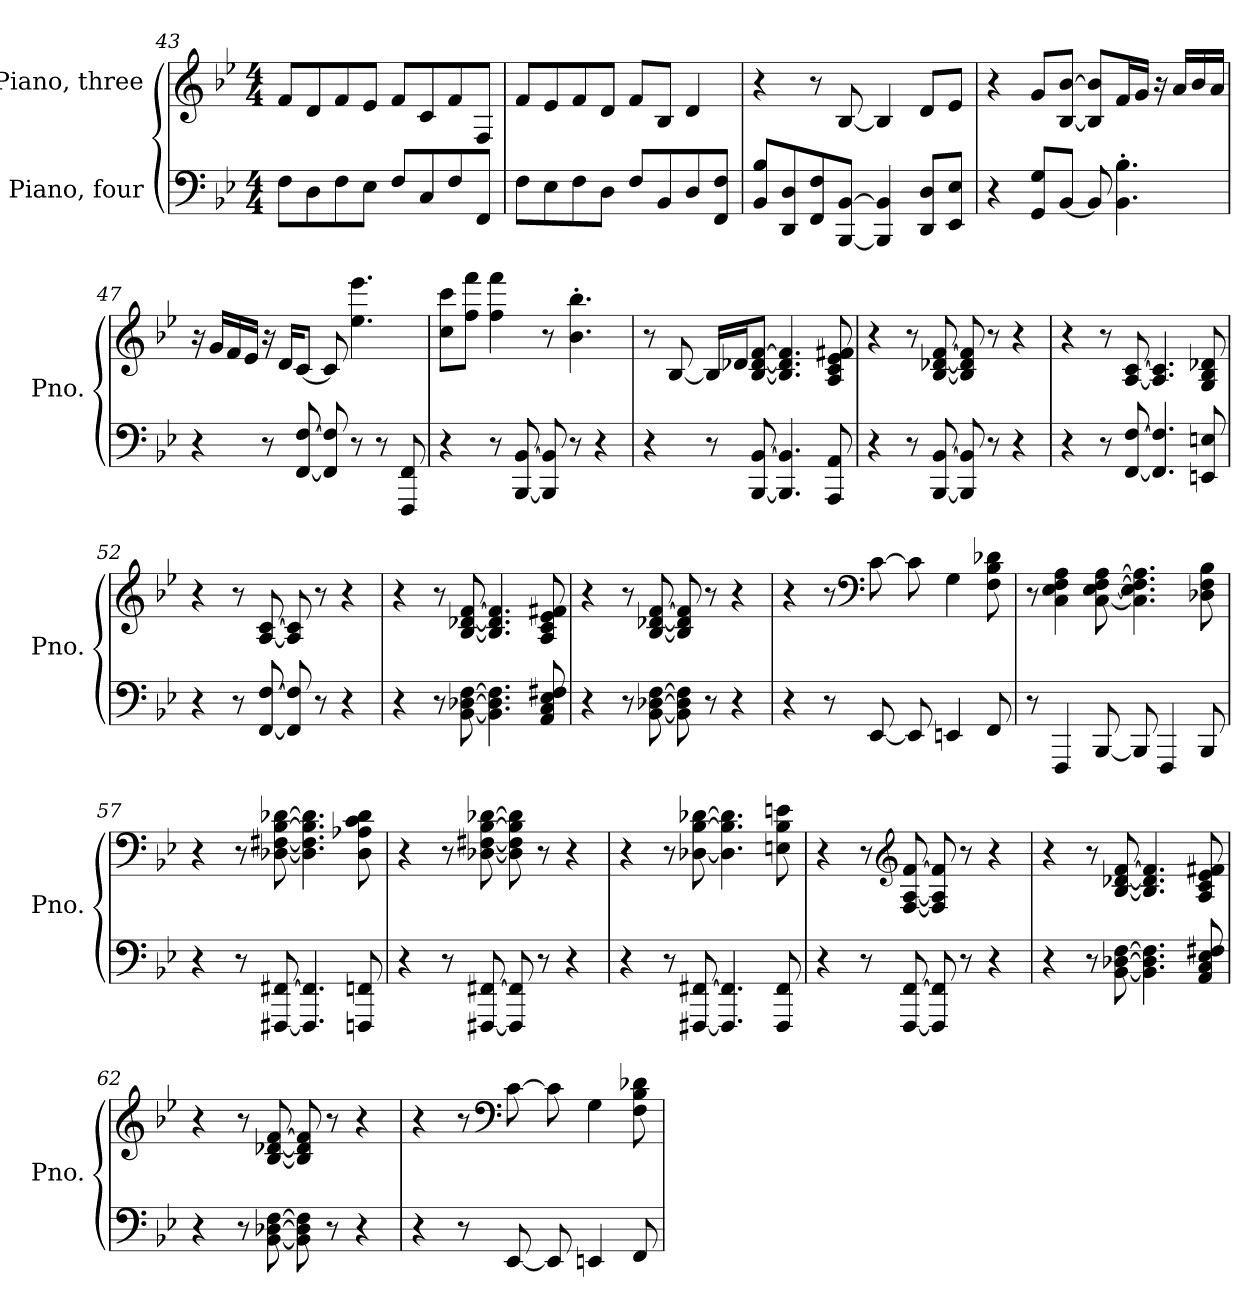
**kern	**kern
*part2	*part1
*staff2	*staff1
*I"Piano, four	*I"Piano, three
*I'Pno.	*I'Pno.
!!LO:LB:g=z
*clefF4	*clefG2
*k[b-e-]	*k[b-e-]
*M4/4	*M4/4
=43	=43
8F\L	8f/L
8D\	8d/
8F\	8f/
8E-\J	8e-/J
8F/L	8f/L
8C/	8c/
8F/	8f/
8FF/J	8F/J
=44	=44
8F\L	8f/L
8E-\	8e-/
8F\	8f/
8D\J	8d/J
8F/L	8f/L
8BB-/	8B-/J
8D/	4d/
8FF/ 8F/J	.
=45	=45
8BB-/ 8B-/L	4r
8DD/ 8D/	.
8FF/ 8F/	8r
[8BBB-/ [8BB-/J	[8B-/
4BBB-/] 4BB-/]	4B-/]
8DD/ 8D/L	8d/L
8EE-/ 8E-/J	8e-/J
=46	=46
4r	4r
8GG/ 8G/L	8g/L
[8BB-/J	[8B-/ [8b-/J
8BB-/]	8B-/] 8b-/]L
4.BB-\' 4.B-\'	16f/L
.	16g/JJ
.	16r
.	16a/LL
.	16b-/
.	16a/JJ
!!LO:LB:g=z
=47	=47
4r	16r
.	16g/LL
.	16f/
.	16e-/JJ
8r	16r
.	16d/KL
[8FF/ [8F/	[8c/J
8FF/] 8F/]	8c/]
8r	4.ee-\ 4.eee-\
8r	.
8FFF/ 8FF/	.
=48	=48
4r	8cc\ 8ccc\L
.	8ff\ 8fff\J
8r	4ff\ 4fff\
[8BBB-/ [8BB-/	.
8BBB-/] 8BB-/]	8r
8r	4.b-\' 4.bb-\'
4r	.
=49	=49
4r	8r
.	[8B-/
8r	16B-/LL]
.	16d-X/J
[8BBB-/ [8BB-/	[8B-/ [8d-/ [8f/J
4.BBB-/] 4.BB-/]	4.B-/] 4.d-/] 4.f/]
8AAA/ 8AA/	8A/ 8c/ 8e-/ 8f#X/
!!LO:LB:g=z
=50	=50
4r	4r
8r	8r
[8BBB-/ [8BB-/	[8B-/ [8d-X/ [8f/
8BBB-/] 8BB-/]	8B-/] 8d-/] 8f/]
8r	8r
4r	4r
=51	=51
4r	4r
8r	8r
[8FF/ [8F/	[8A/ [8c/
4.FF/] 4.F/]	4.A/] 4.c/]
8EEn/ 8En/	8G/ 8B-/ 8d-X/
=52	=52
4r	4r
8r	8r
[8FF/ [8F/	[8A/ [8c/
8FF/] 8F/]	8A/] 8c/]
8r	8r
4r	4r
=53	=53
4r	4r
8r	8r
[8BB-\ [8D-X\ [8F\	[8B-/ [8d-X/ [8f/
4.BB-\] 4.D-\] 4.F\]	4.B-/] 4.d-/] 4.f/]
8AA/ 8C/ 8E-/ 8F#X/	8A/ 8c/ 8e-/ 8f#X/
=54	=54
4r	4r
8r	8r
[8BB-\ [8D-X\ [8F\	[8B-/ [8d-X/ [8f/
8BB-\] 8D-\] 8F\]	8B-/] 8d-/] 8f/]
8r	8r
4r	4r
!!LO:PB:g=z
=55	=55
4r	4r
8r	8r
*	*clefF4
[8EE-/	[8c\
8EE-/]	8c\]
4EEn/	4G\
8FF/	8F\ 8B-\ 8d-X\
=56	=56
8r	8r
4FFF/	4C\ 4E-\ 4F\ 4A\
[8BBB-/	[8C\ [8E-\ [8F\ [8A\
8BBB-/]	4.C\] 4.E-\] 4.F\] 4.A\]
4FFF/	.
8BBB-/	8D-X\ 8F\ 8B-\
=57	=57
4r	4r
8r	8r
[8FFF#X/ [8FF#X/	[8D-X\ [8F#X\ [8B-\ [8d-X\
4.FFF#/] 4.FF#/]	4.D-\] 4.F#\] 4.B-\] 4.d-\]
8FFFn/ 8FFn/	8D-\ 8A-X\ 8c\ 8d-\
=58	=58
4r	4r
8r	8r
[8FFF#X/ [8FF#X/	[8D-X\ [8F#X\ [8B-\ [8d-X\
8FFF#/] 8FF#/]	8D-\] 8F#\] 8B-\] 8d-\]
8r	8r
4r	4r
!!LO:LB:g=z
=59	=59
4r	4r
8r	8r
[8FFF#X/ [8FF#X/	[8D-X\ [8B-\ [8d-X\
4.FFF#/] 4.FF#/]	4.D-\] 4.B-\] 4.d-\]
8FFF#/ 8FF#/	8En\ 8B-\ 8en\
=60	=60
4r	4r
8r	8r
*	*clefG2
[8FFF/ [8FF/	[8F/ [8A/ [8f/
8FFF/] 8FF/]	8F/] 8A/] 8f/]
8r	8r
4r	4r
=61	=61
4r	4r
8r	8r
[8BB-\ [8D-X\ [8F\	[8B-/ [8d-X/ [8f/
4.BB-\] 4.D-\] 4.F\]	4.B-/] 4.d-/] 4.f/]
8AA/ 8C/ 8E-/ 8F#X/	8A/ 8c/ 8e-/ 8f#X/
=62	=62
4r	4r
8r	8r
[8BB-\ [8D-X\ [8F\	[8B-/ [8d-X/ [8f/
8BB-\] 8D-\] 8F\]	8B-/] 8d-/] 8f/]
8r	8r
4r	4r
!!LO:LB:g=z
=63	=63
4r	4r
8r	8r
*	*clefF4
[8EE-/	[8c\
8EE-/]	8c\]
4EEn/	4G\
8FF/	8F\ 8B-\ 8d-X\
=	=
*-	*-
